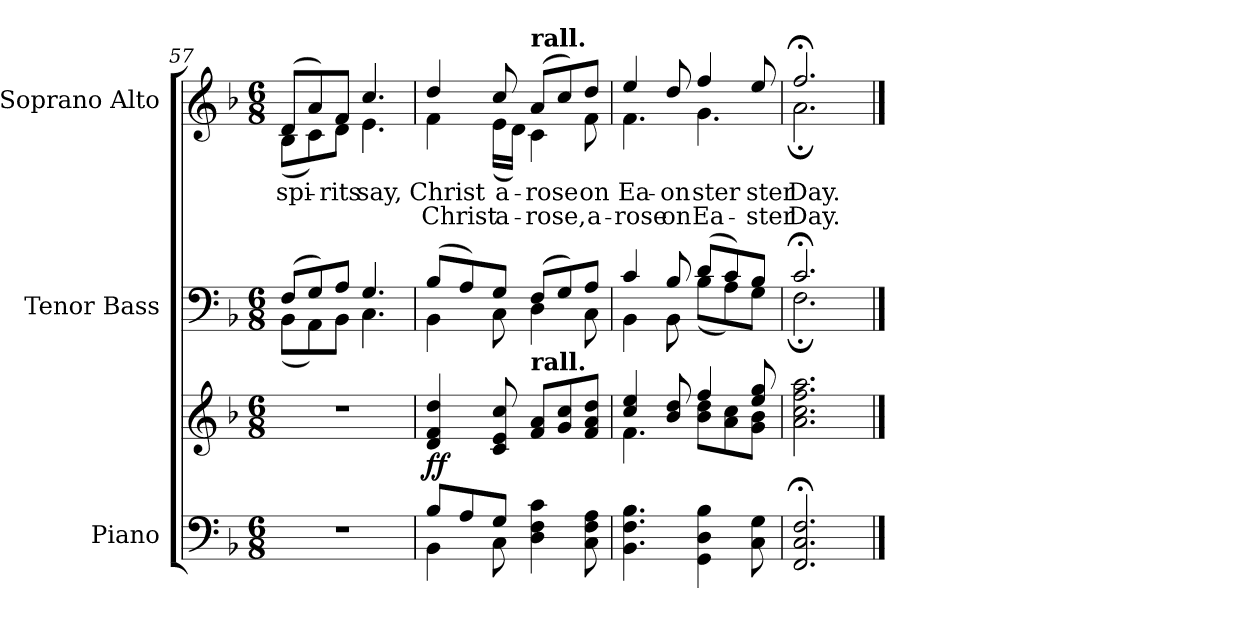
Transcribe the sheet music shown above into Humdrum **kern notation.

**kern	**kern	**dynam	**kern	**kern	**text	**text
*part3	*part3	*part3	*part2	*part1	*part1	*part1
*staff4	*staff3	*staff3/4	*staff2	*staff1	*staff1	*staff1
*I"Piano	*	*	*I"Tenor Bass	*I"Soprano Alto	*	*
*I'Pno.	*	*	*I'B.	*I'S.	*	*
!!LO:LB:g=z
*clefF4	*clefG2	*	*clefF4	*clefG2	*	*
*k[b-]	*k[b-]	*	*k[b-]	*k[b-]	*	*
*F:	*F:	*	*F:	*F:	*	*
*M6/8	*M6/8	*	*M6/8	*M6/8	*	*
=57	=57	=57	=57	=57	=57	=57
!LO:N:vis=1	!LO:N:vis=1	!	!	!	!	!
*	*	*	*^	*	*	*
!	!	!	!	!	!	!LO:LY:b:color=#000000	!
*	*	*	*	*	*^	*	*
2.r	2.r	.	(8Fi/L	(8BB-i\L	(8di/L	(8B-i\L	spi-	.
.	.	.	8Gi/)	8AAi\)	8ai/)	8ci\)	.	.
!	!	!	!	!	!	!	!LO:LY:b:color=#000000	!
.	.	.	8Ai/J	8BB-i\J	8fi/J	8di\J	-rits	.
!	!	!	!	!	!	!	!LO:LY:b:color=#000000	!
.	.	.	4.Gi/	4.Ci\	4.cci/	4.ei\	say,	.
=58	=58	=58	=58	=58	=58	=58	=58	=58
*^	*	*	*	*	*	*	*	*
!	!	!	!	!	!	!	!	!LO:LY:a:color=#000000	!LO:LY:b:color=#000000
!	!	!	!	!	!	!	!	!LO:LY:b:color=#000000	!
8B-i/L	4BB-i\	4di/ 4fi 4ddi	ff	(8B-i/L	4BB-i\	4ddi/	4fi\	Christ	Christ
8Ai/	.	.	.	8Ai/)	.	.	.	.	.
!	!	!	!	!	!	!	!	!LO:LY:a:color=#000000	!LO:LY:b:color=#000000
!	!	!	!	!	!	!	!	!LO:LY:b:color=#000000	!
8Gi/J	8Ci\	8ci/ 8ei 8cci	.	8Gi/J	8Ci\	8cci/	(16ei\LL	-a-	a-
.	.	.	.	.	.	.	16di\JJ)	.	.
!	!	!	!	!	!	!	!	!LO:LY:a:color=#000000	!LO:LY:b:color=#000000
!	!	!	!	!	!	!LO:TX:a:B:t=rall.	!	!	!
!	!	!LO:TX:a:B:t=rall.	!	!	!	!	!	!	!
!	!	!	!	!	!	!	!	!LO:LY:b:color=#000000	!
4Di\ 4Fi 4ci	4.ryy	8fi/ 8aiL	.	(8Fi/L	4Di\	(8ai/L	4ci\	rose	-rose,
.	.	8gi/ 8cci	.	8Gi/)	.	8cci/)	.	.	.
!	!	!	!	!	!	!	!	!LO:LY:a:color=#000000	!LO:LY:b:color=#000000
!	!	!	!	!	!	!	!	!LO:LY:b:color=#000000	!
8Ci\ 8Fi 8Ai	.	8fi/ 8ai 8ddiJ	.	8Ai/J	8Ci\	8ddi/J	8fi\	-on	a-
*v	*v	*	*	*	*	*	*	*	*
=59	=59	=59	=59	=59	=59	=59	=59	=59
*	*^	*	*	*	*	*	*	*
!	!	!	!	!	!	!	!	!LO:LY:a:color=#000000	!LO:LY:b:color=#000000
!	!	!	!	!	!	!	!	!LO:LY:b:color=#000000	!
4.BB-i\ 4.Fi 4.B-i	4cci/ 4eei	4.fi\	.	4ci/	4BB-i\	4eei/	4.fi\	Ea-	-rose
!	!	!	!	!	!	!	!	!LO:LY:a:color=#000000	!LO:LY:b:color=#000000
.	8b-i/ 8ddi	.	.	8B-i/	8BB-i\	8ddi/	.	on	on
!	!	!	!	!	!	!	!	!LO:LY:a:color=#000000	!LO:LY:b:color=#000000
!	!	!	!	!	!	!	!	!LO:LY:b:color=#000000	!
4GGi\ 4Di 4B-i	4ffi/	8b-i\ 8ddiL	.	(8di/L	(8B-i\L	4ffi/	4.gi\	-ster	Ea-
.	.	8ai\ 8cci	.	8ci/)	8Ai\)	.	.	.	.
!	!	!	!	!	!	!	!	!LO:LY:a:color=#000000	!LO:LY:b:color=#000000
8Ci\ 8Gi	8eei/ 8ggi	8gi\ 8b-iJ	.	8B-i/J	8Gi\J	8eei/	.	ster	-ster
*	*v	*v	*	*	*	*	*	*	*
=60	=60	=60	=60	=60	=60	=60	=60	=60
*	*^	*	*	*	*	*	*	*
!	!	!	!	!	!	!	!	!LO:LY:a:color=#000000	!LO:LY:b:color=#000000
*	*v	*v	*	*	*	*	*	*	*
*	*^	*	*	*	*	*	*	*
!	!	!	!	!	!	!	!	!LO:LY:b:color=#000000	!
*	*v	*v	*	*	*	*	*	*	*
2.FFi/; 2.Ci; 2.Fi;	2.ai\ 2.cci 2.ffi 2.aai	.	2.c;i/	2.F;i\	2.ff;i/	2.a;i\	Day.	Day.
*	*	*	*v	*v	*	*	*	*
*	*	*	*	*v	*v	*	*
==	==	==	==	==	==	==
*-	*-	*-	*-	*-	*-	*-
